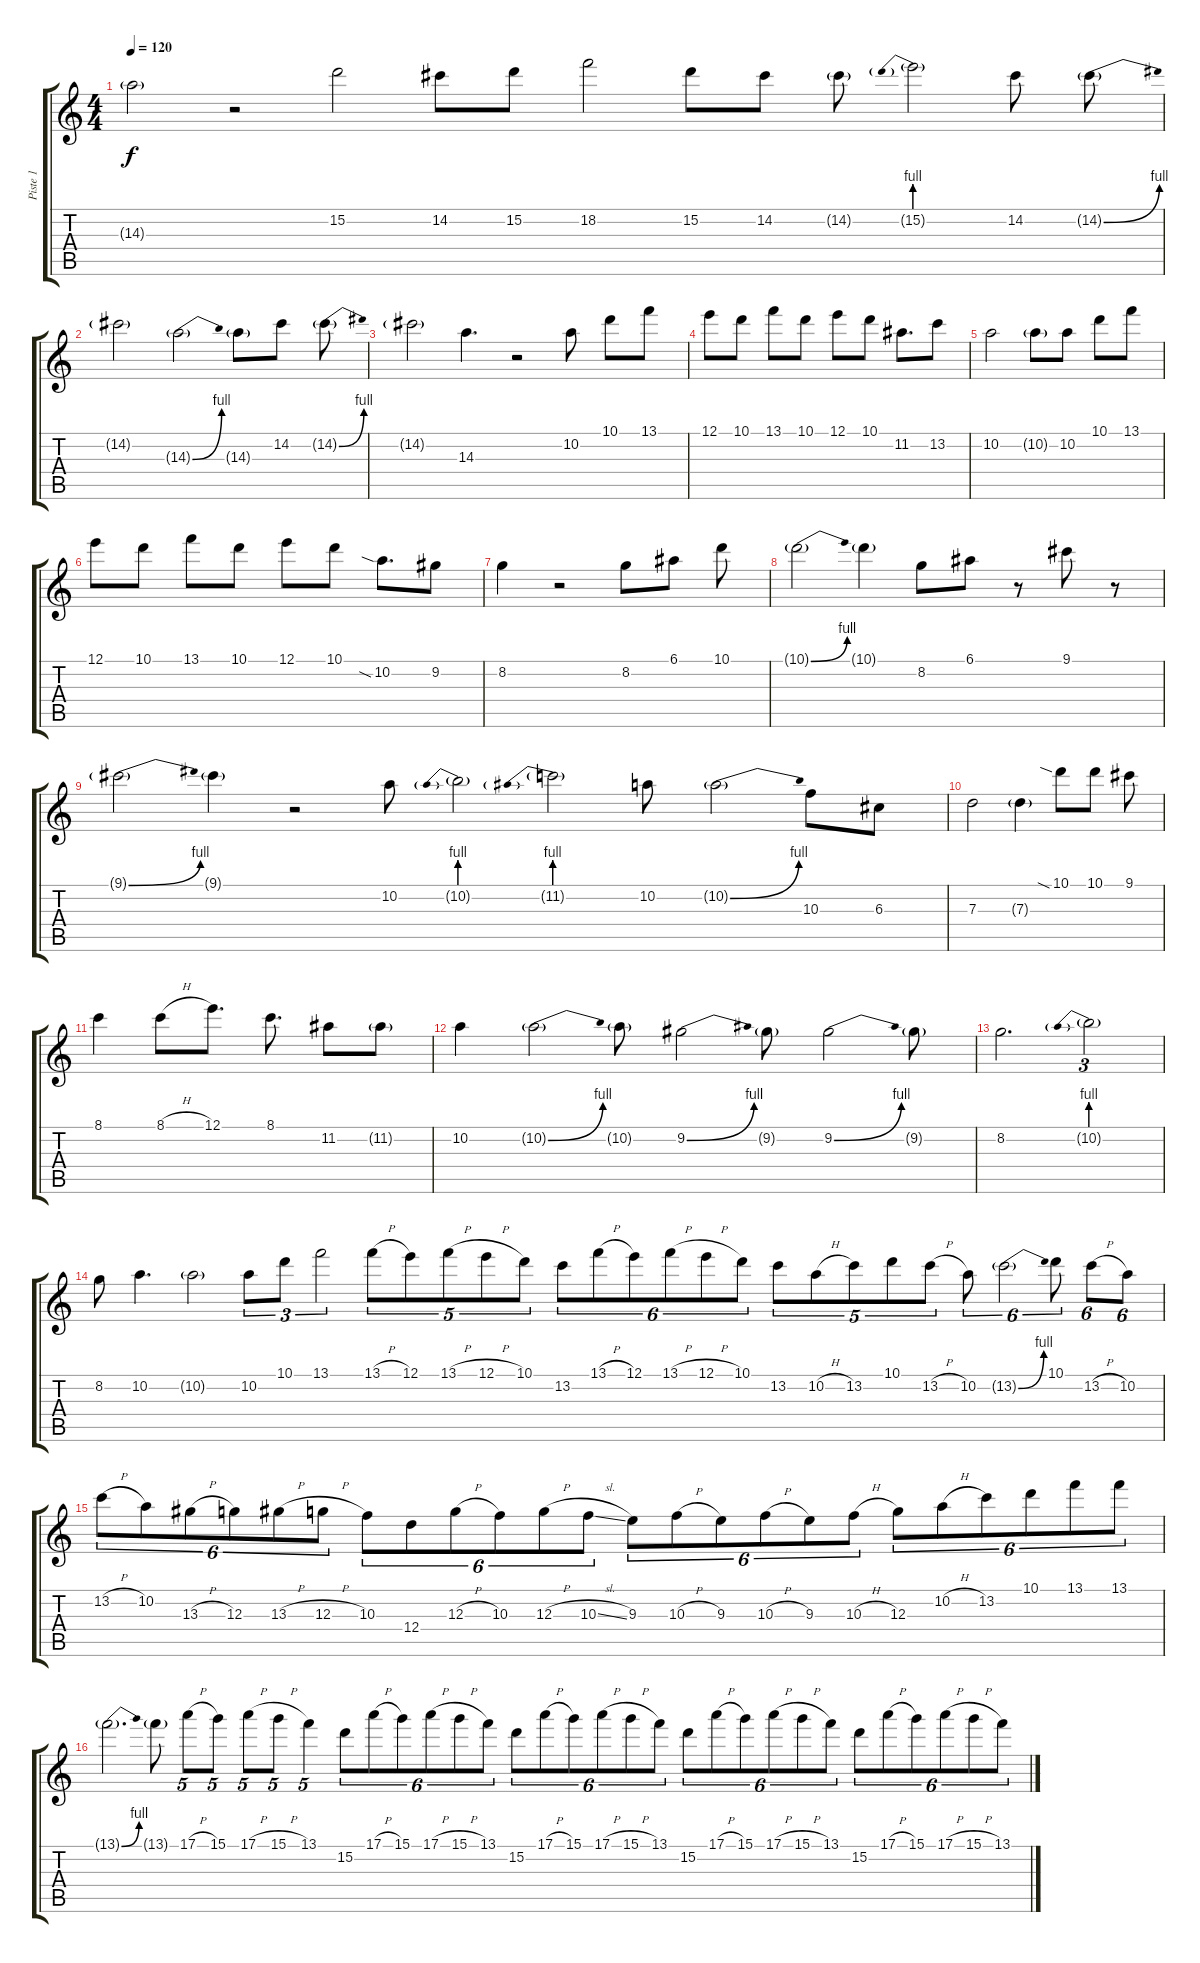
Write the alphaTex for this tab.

\track ("Piste 1" "Piste 1") {instrument acousticguitarsteel}
\staff {score tabs}
\tuning (E4 B3 G3 D3 A2 E2) {hide}
\ts (4 4)
\tempo 120
\clef g2
\ks c
14.3{g}.2{dy f} r.2 15.2.2 14.2.8 15.2.8 18.2.2 15.2.8 14.2.8 14.2{g}.8 15.2{be (prebend 0 4 60 4) g}.2 14.2.8 14.2{be (bend 0 0 60 4) g}.8 |
14.2{g}.2 14.3{be (bend 0 0 60 4) g}.2 14.3{g}.8 14.2.8 14.2{be (bend 0 0 60 4) g}.8 |
14.2{g}.2 14.3.4{d} r.2 10.2.8 10.1.8 13.1.8 |
12.1.8 10.1.8 13.1.8 10.1.8 12.1.8 10.1.8 11.2.8{d} 13.2.8 |
10.2.2 10.2{g}.8 10.2.8 10.1.8 13.1.8 |
12.1.8 10.1.8 13.1.8 10.1.8 12.1.8 10.1.8 10.2{sia}.8{d} 9.2.8 |
8.2.4 r.2 8.2.8 6.1.8 10.1.8 |
10.1{be (bend 0 0 60 4) g}.2 10.1{g}.4 8.2.8 6.1.8 r.8 9.1.8 r.8 |
9.1{be (bend 0 0 60 4) g}.2 9.1{g}.4 r.2 10.2.8 10.2{be (prebend 0 4 60 4) g}.2 11.2{be (prebend 0 4 60 4) g}.2 10.2.8 10.2{be (bend 0 0 60 4) g}.2 10.3.8 6.3.8 |
7.3.2 7.3{g}.4 10.1{sia}.8 10.1.8 9.1.8 |
8.1.4 8.1{h}.8 12.1.8{d} 8.1.8{d} 11.2.8 11.2{g}.8 |
10.2.4 10.2{be (bend 0 0 60 4) g}.2 10.2{g}.8 9.2{be (bend 0 0 60 4)}.2 9.2{g}.8 9.2{be (bend 0 0 60 4)}.2 9.2{g}.8 |
8.2.2{d} 10.2{be (prebend 0 4 60 4) g}.2{tu (3 2)} |
8.2.8 10.2.4{d} 10.2{g}.2 10.2.8{tu (3 2)} 10.1.8{tu (3 2)} 13.1.2{tu (3 2)} 13.1{h}.8{tu (5 4)} 12.1.8{tu (5 4)} 13.1{h}.8{tu (5 4)} 12.1{h}.8{tu (5 4)} 10.1.8{tu (5 4)} 13.2.8{tu (6 4)} 13.1{h}.8{tu (6 4)} 12.1.8{tu (6 4)} 13.1{h}.8{tu (6 4)} 12.1{h}.8{tu (6 4)} 10.1.8{tu (6 4)} 13.2.8{tu (5 4)} 10.2{h}.8{tu (5 4)} 13.2.8{tu (5 4)} 10.1.8{tu (5 4)} 13.2{h}.8{tu (5 4)} 10.2.8{tu (6 4)} 13.2{be (bend 0 0 60 4) g}.2{tu (6 4)} 10.1.8{tu (6 4)} 13.2{h}.8{tu (6 4)} 10.2.8{tu (6 4)} |
13.2{h}.8{tu (6 4)} 10.2.8{tu (6 4)} 13.3{h}.8{tu (6 4)} 12.3.8{tu (6 4)} 13.3{h}.8{tu (6 4)} 12.3{h}.8{tu (6 4)} 10.3.8{tu (6 4)} 12.4.8{tu (6 4)} 12.3{h}.8{tu (6 4)} 10.3.8{tu (6 4)} 12.3{h}.8{tu (6 4)} 10.3{sl}.8{tu (6 4)} 9.3.8{tu (6 4)} 10.3{h}.8{tu (6 4)} 9.3.8{tu (6 4)} 10.3{h}.8{tu (6 4)} 9.3.8{tu (6 4)} 10.3{h}.8{tu (6 4)} 12.3.8{tu (6 4)} 10.2{h}.8{tu (6 4)} 13.2.8{tu (6 4)} 10.1.8{tu (6 4)} 13.1.8{tu (6 4)} 13.1.8{tu (6 4)} |
13.1{be (bend 0 0 60 4) g}.2{d} 13.1{g}.8 17.1{h}.8{tu (5 4)} 15.1.8{tu (5 4)} 17.1{h}.8{tu (5 4)} 15.1{h}.8{tu (5 4)} 13.1.4{tu (5 4)} 15.2.8{tu (6 4)} 17.1{h}.8{tu (6 4)} 15.1.8{tu (6 4)} 17.1{h}.8{tu (6 4)} 15.1{h}.8{tu (6 4)} 13.1.8{tu (6 4)} 15.2.8{tu (6 4)} 17.1{h}.8{tu (6 4)} 15.1.8{tu (6 4)} 17.1{h}.8{tu (6 4)} 15.1{h}.8{tu (6 4)} 13.1.8{tu (6 4)} 15.2.8{tu (6 4)} 17.1{h}.8{tu (6 4)} 15.1.8{tu (6 4)} 17.1{h}.8{tu (6 4)} 15.1{h}.8{tu (6 4)} 13.1.8{tu (6 4)} 15.2.8{tu (6 4)} 17.1{h}.8{tu (6 4)} 15.1.8{tu (6 4)} 17.1{h}.8{tu (6 4)} 15.1{h}.8{tu (6 4)} 13.1.8{tu (6 4)}
